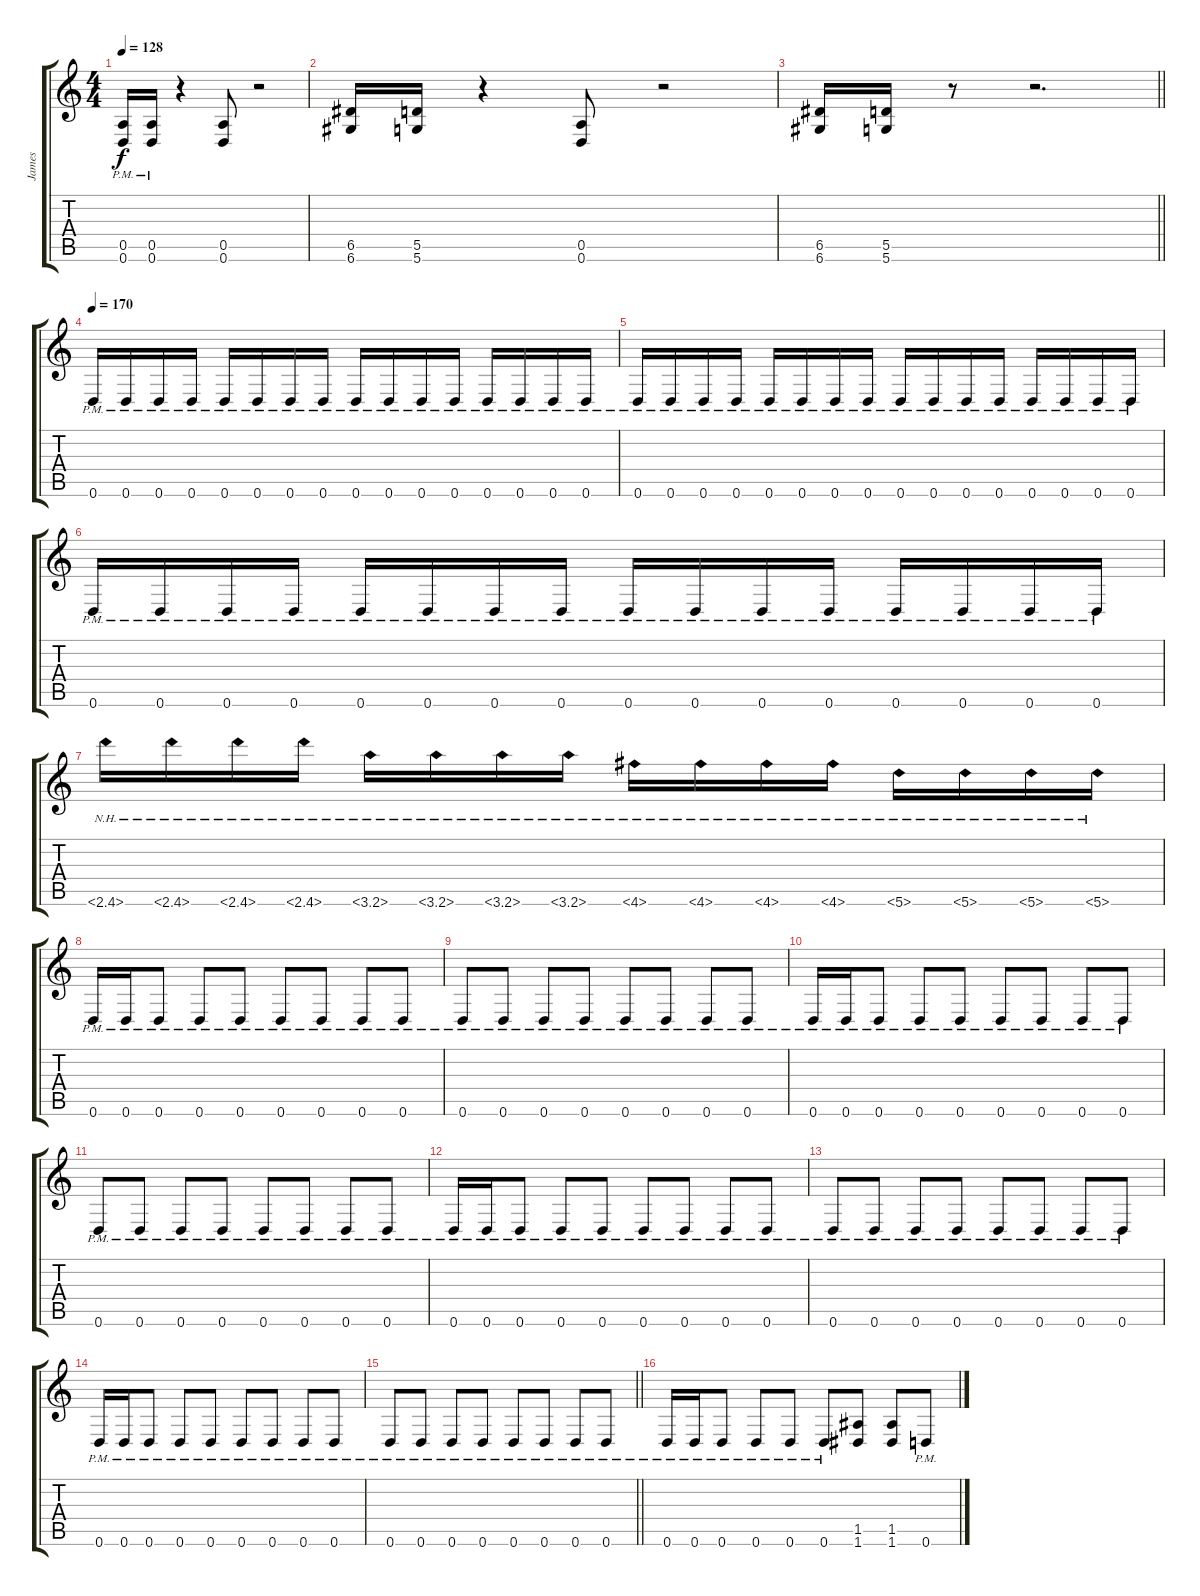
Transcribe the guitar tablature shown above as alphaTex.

\track ("James" "James") {instrument distortionguitar}
\staff {score tabs}
\tuning (E4 B3 G3 D3 A2 D2) {hide}
\ts (4 4)
\tempo 128
\clef g2
\ks c
(0.5{pm} 0.6{pm}).16{dy f} (0.5{pm} 0.6{pm}).16 r.4 (0.5 0.6).8 r.2 |
(6.5 6.6).16 (5.5 5.6).16 r.4 (0.5 0.6).8 r.2 |
\barLineRight lightlight
(6.5 6.6).16 (5.5 5.6).16 r.8 r.2{d} |
\section ("" "")
\tempo 170
0.6{pm}.16 0.6{pm}.16 0.6{pm}.16 0.6{pm}.16 0.6{pm}.16 0.6{pm}.16 0.6{pm}.16 0.6{pm}.16 0.6{pm}.16 0.6{pm}.16 0.6{pm}.16 0.6{pm}.16 0.6{pm}.16 0.6{pm}.16 0.6{pm}.16 0.6{pm}.16 |
0.6{pm}.16 0.6{pm}.16 0.6{pm}.16 0.6{pm}.16 0.6{pm}.16 0.6{pm}.16 0.6{pm}.16 0.6{pm}.16 0.6{pm}.16 0.6{pm}.16 0.6{pm}.16 0.6{pm}.16 0.6{pm}.16 0.6{pm}.16 0.6{pm}.16 0.6{pm}.16 |
0.6{pm}.16 0.6{pm}.16 0.6{pm}.16 0.6{pm}.16 0.6{pm}.16 0.6{pm}.16 0.6{pm}.16 0.6{pm}.16 0.6{pm}.16 0.6{pm}.16 0.6{pm}.16 0.6{pm}.16 0.6{pm}.16 0.6{pm}.16 0.6{pm}.16 0.6{pm}.16 |
2.6{nh}.16 2.6{nh}.16 2.6{nh}.16 2.6{nh}.16 3.6{nh}.16 3.6{nh}.16 3.6{nh}.16 3.6{nh}.16 4.6{nh}.16 4.6{nh}.16 4.6{nh}.16 4.6{nh}.16 5.6{nh}.16 5.6{nh}.16 5.6{nh}.16 5.6{nh}.16 |
0.6{pm}.16 0.6{pm}.16 0.6{pm}.8 0.6{pm}.8 0.6{pm}.8 0.6{pm}.8 0.6{pm}.8 0.6{pm}.8 0.6{pm}.8 |
0.6{pm}.8 0.6{pm}.8 0.6{pm}.8 0.6{pm}.8 0.6{pm}.8 0.6{pm}.8 0.6{pm}.8 0.6{pm}.8 |
0.6{pm}.16 0.6{pm}.16 0.6{pm}.8 0.6{pm}.8 0.6{pm}.8 0.6{pm}.8 0.6{pm}.8 0.6{pm}.8 0.6{pm}.8 |
0.6{pm}.8 0.6{pm}.8 0.6{pm}.8 0.6{pm}.8 0.6{pm}.8 0.6{pm}.8 0.6{pm}.8 0.6{pm}.8 |
0.6{pm}.16 0.6{pm}.16 0.6{pm}.8 0.6{pm}.8 0.6{pm}.8 0.6{pm}.8 0.6{pm}.8 0.6{pm}.8 0.6{pm}.8 |
0.6{pm}.8 0.6{pm}.8 0.6{pm}.8 0.6{pm}.8 0.6{pm}.8 0.6{pm}.8 0.6{pm}.8 0.6{pm}.8 |
0.6{pm}.16 0.6{pm}.16 0.6{pm}.8 0.6{pm}.8 0.6{pm}.8 0.6{pm}.8 0.6{pm}.8 0.6{pm}.8 0.6{pm}.8 |
\barLineRight lightlight
0.6{pm}.8 0.6{pm}.8 0.6{pm}.8 0.6{pm}.8 0.6{pm}.8 0.6{pm}.8 0.6{pm}.8 0.6{pm}.8 |
\section ("" "")
0.6{pm}.16 0.6{pm}.16 0.6{pm}.8 0.6{pm}.8 0.6{pm}.8 0.6{pm}.8 (1.5 1.6).8 (1.5 1.6).8 0.6{pm}.8
